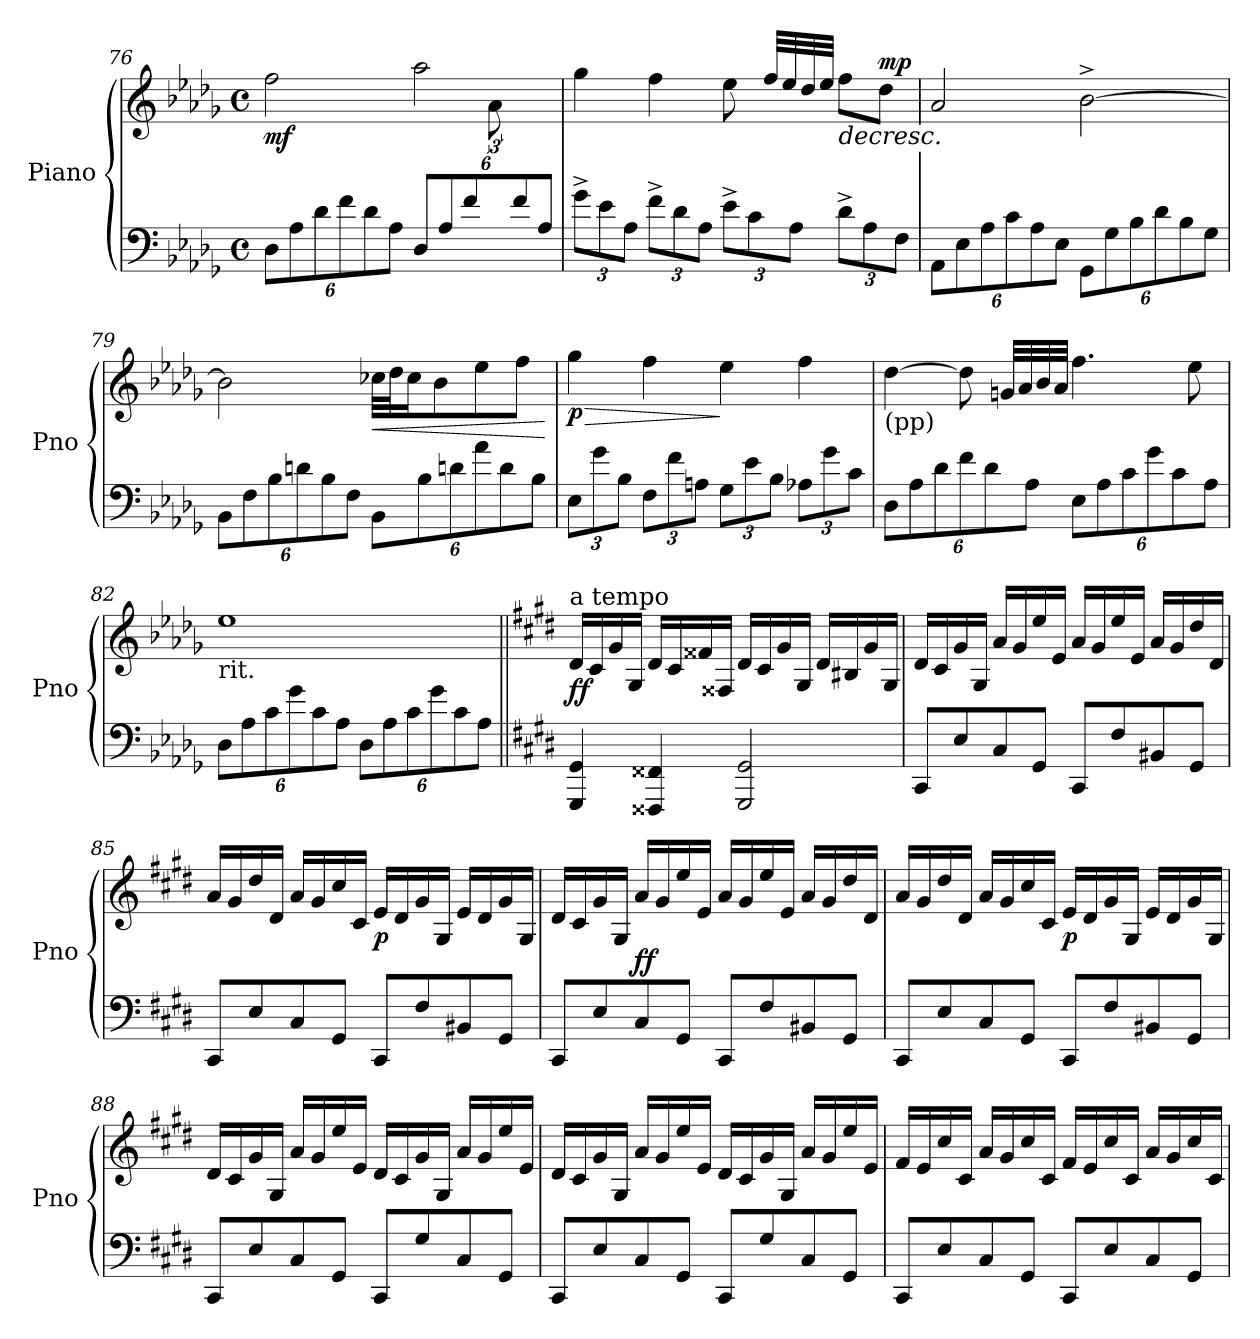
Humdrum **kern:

**kern	**kern	**dynam
*part1	*part1	*part1
*staff2	*staff1	*staff1/2
*I"Piano	*	*
*I'Pno	*	*
*clefF4	*clefG2	*
*k[b-e-a-d-g-]	*k[b-e-a-d-g-]	*
*D-:	*D-:	*
*M4/4	*M4/4	*
*met(c)	*met(c)	*
*Xbrackettup	*	*
=76	=76	=76
*	*^	*
!	!	!	!LO:DY:b
12D-\L	2ff\	2.ryy	mf
12A-\	.	.	.
12d-\	.	.	.
12f\	.	.	.
12d-\	.	.	.
12A-\J	.	.	.
12D-/L	2aa-\	.	.
12A-/	.	.	.
12f/	.	.	.
12ryy	.	12a-\	.
12f/	.	6ryy	.
12A-/J	.	.	.
*	*v	*v	*
!!LO:LB:g=z
=77	=77	=77
12g-^\L	4gg-\	.
12e-\	.	.
12A-\J	.	.
12f^\L	4ff\	.
12d-\	.	.
12A-\J	.	.
12e-^\L	8ee-\	.
12c\	.	.
.	32ff/LLL	.
.	32ee-/	.
12A-\J	.	.
.	32dd-/	.
.	32ee-/JJJ	.
!	!	!LO:HP:b
12d-^\L	8ff\L	>
12A-\	.	.
!	!	!LO:DY:a
.	8dd-\J	mp
12F\J	.	.
.	.	]
=78	=78	=78
12AA-\L	2a-/	.
12E-\	.	.
12A-\	.	.
12c\	.	.
12A-\	.	.
12E-\J	.	.
12GG-\L	[2b-^\	.
12G-\	.	.
12B-\	.	.
12d-\	.	.
12B-\	.	.
12G-\J	.	.
=79	=79	=79
12BB-\L	2b-\]	.
12F\	.	.
12B-\	.	.
12dn\	.	.
12B-\	.	.
12F\J	.	.
!	!	!LO:HP:b
12BB-\L	32cc-X\LLL	<
.	32dd-\J	.
.	16cc-\J	.
12B-\	.	.
.	8b-\	.
12dn\	.	.
12a-\	8ee-\	.
12d\	.	.
.	8ff\J	.
12B-\J	.	.
.	.	[
!!LO:LB:g=z
=80	=80	=80
!	!	!LO:HP:b
!	!	!LO:DY:n=1:b
12E-\L	4gg-\	> p
12g-\	.	.
12B-\J	.	.
12F\L	4ff\	.
12f\	.	.
12An\J	.	.
12G-\L	4ee-\	]
12e-\	.	.
12B-\J	.	.
12A-X\L	4ff\	.
12g-\	.	.
12c\J	.	.
=81	=81	=81
!	!LO:TX:b:t=(pp)	!
12D-\L	[4dd-\	.
12A-\	.	.
12d-\	.	.
12f\	8dd-\]	.
12d-\	.	.
.	32gn/LLL	.
.	32a-/	.
12A-\J	.	.
.	32b-/	.
.	32a-/JJJ	.
12E-\L	4.ff\	.
12A-\	.	.
12c\	.	.
12g-\	.	.
12c\	.	.
.	8ee-\	.
12A-\J	.	.
=82	=82	=82
!	!LO:TX:b:t=rit.	!
12D-\L	1ee-	.
12A-\	.	.
12c\	.	.
12g-\	.	.
12c\	.	.
12A-\J	.	.
12D-\L	.	.
12A-\	.	.
12c\	.	.
12g-\	.	.
12c\	.	.
12A-\J	.	.
!!LO:LB:g=z
=83||	=83||	=83||
*k[f#c#g#d#]	*k[f#c#g#d#]	*
*E:	*E:	*
!	!LO:TX:a:t=a tempo	!
!	!	!LO:DY:b
4GGG#/ 4GG#/	16d#/LL	ff
.	16c#/	.
.	16g#/	.
.	16G#/JJ	.
4FFF##X/ 4FF##X/	16d#/LL	.
.	16c#/	.
.	16f##X/	.
.	16F##X/JJ	.
2GGG#/ 2GG#/	16d#/LL	.
.	16c#/	.
.	16g#/	.
.	16G#/JJ	.
.	16d#/LL	.
.	16B#X/	.
.	16g#/	.
.	16G#/JJ	.
=84	=84	=84
8CC#/L	16d#/LL	.
.	16c#/	.
8E/	16g#/	.
.	16G#/JJ	.
8C#/	16a/LL	.
.	16g#/	.
8GG#/J	16ee/	.
.	16e/JJ	.
8CC#/L	16a/LL	.
.	16g#/	.
8F#/	16ee/	.
.	16e/JJ	.
8BB#X/	16a/LL	.
.	16g#/	.
8GG#/J	16dd#/	.
.	16d#/JJ	.
!!LO:PB:g=z
=85	=85	=85
8CC#/L	16a/LL	.
.	16g#/	.
8E/	16dd#/	.
.	16d#/JJ	.
8C#/	16a/LL	.
.	16g#/	.
8GG#/J	16cc#/	.
.	16c#/JJ	.
!	!	!LO:DY:b
8CC#/L	16e/LL	p
.	16d#/	.
8F#/	16g#/	.
.	16G#/JJ	.
8BB#X/	16e/LL	.
.	16d#/	.
8GG#/J	16g#/	.
.	16G#/JJ	.
=86	=86	=86
8CC#/L	16d#/LL	.
.	16c#/	.
8E/	16g#/	.
.	16G#/JJ	.
!	!	!LO:DY:b
8C#/	16a/LL	ff
.	16g#/	.
8GG#/J	16ee/	.
.	16e/JJ	.
8CC#/L	16a/LL	.
.	16g#/	.
8F#/	16ee/	.
.	16e/JJ	.
8BB#X/	16a/LL	.
.	16g#/	.
8GG#/J	16dd#/	.
.	16d#/JJ	.
!!LO:LB:g=z
=87	=87	=87
8CC#/L	16a/LL	.
.	16g#/	.
8E/	16dd#/	.
.	16d#/JJ	.
8C#/	16a/LL	.
.	16g#/	.
8GG#/J	16cc#/	.
.	16c#/JJ	.
!	!	!LO:DY:b
8CC#/L	16e/LL	p
.	16d#/	.
8F#/	16g#/	.
.	16G#/JJ	.
8BB#X/	16e/LL	.
.	16d#/	.
8GG#/J	16g#/	.
.	16G#/JJ	.
=88	=88	=88
8CC#/L	16d#/LL	.
.	16c#/	.
8E/	16g#/	.
.	16G#/JJ	.
8C#/	16a/LL	.
.	16g#/	.
8GG#/J	16ee/	.
.	16e/JJ	.
8CC#/L	16d#/LL	.
.	16c#/	.
8G#/	16g#/	.
.	16G#/JJ	.
8C#/	16a/LL	.
.	16g#/	.
8GG#/J	16ee/	.
.	16e/JJ	.
=89	=89	=89
8CC#/L	16d#/LL	.
.	16c#/	.
8E/	16g#/	.
.	16G#/JJ	.
8C#/	16a/LL	.
.	16g#/	.
8GG#/J	16ee/	.
.	16e/JJ	.
8CC#/L	16d#/LL	.
.	16c#/	.
8G#/	16g#/	.
.	16G#/JJ	.
8C#/	16a/LL	.
.	16g#/	.
8GG#/J	16ee/	.
.	16e/JJ	.
!!LO:LB:g=z
=90	=90	=90
8CC#/L	16f#/LL	.
.	16e/	.
8E/	16cc#/	.
.	16c#/JJ	.
8C#/	16a/LL	.
.	16g#/	.
8GG#/J	16cc#/	.
.	16c#/JJ	.
8CC#/L	16f#/LL	.
.	16e/	.
8E/	16cc#/	.
.	16c#/JJ	.
8C#/	16a/LL	.
.	16g#/	.
8GG#/J	16cc#/	.
.	16c#/JJ	.
=	=	=
*-	*-	*-
